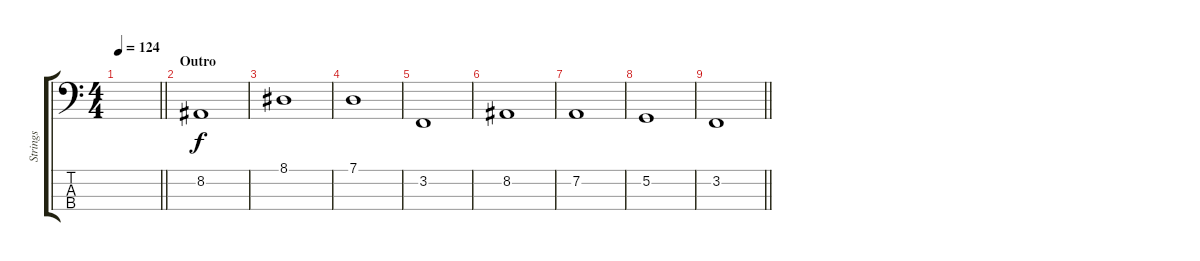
\track ("Strings" "Strings") {instrument cello}
\staff {score tabs}
\tuning (G2 D2 A1 E1) {hide}
\ts (4 4)
\tempo 124
\clef f4
\barLineRight lightlight
\ks c
|
\section ("" "Outro")
8.2.1 |
8.1.1 |
7.1.1 |
3.2.1 |
8.2.1 |
7.2.1 |
5.2.1 |
\barLineRight lightlight
3.2.1
